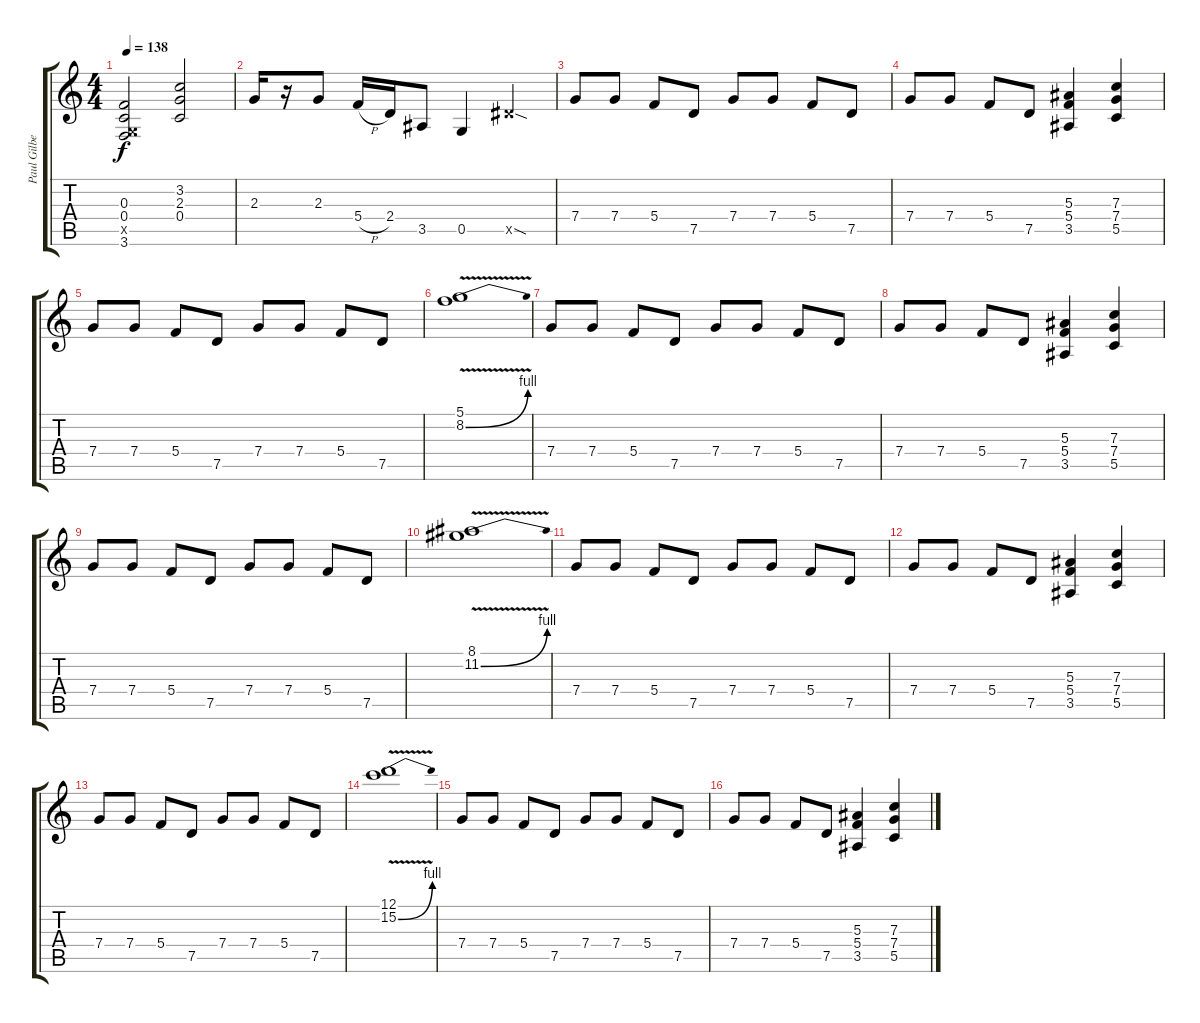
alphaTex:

\track ("Paul Gilbert" "Paul Gilbe") {instrument distortionguitar}
\staff {score tabs}
\tuning (D4 A3 F3 C3 G2 D2) {hide}
\ts (4 4)
\tempo 138
\clef g2
\ks c
(0.3 0.4 0.5{x} 3.6).2{dy f} (3.2 2.3 0.4).2 |
2.3.16 r.16 2.3.8 5.4{h}.16 2.4.16 3.5.8 0.5.4 8.5{sod x}.4 |
7.4.8 7.4.8 5.4.8 7.5.8 7.4.8 7.4.8 5.4.8 7.5.8 |
7.4.8 7.4.8 5.4.8 7.5.8 (5.3 5.4 3.5).4 (7.3 7.4 5.5).4 |
7.4.8 7.4.8 5.4.8 7.5.8 7.4.8 7.4.8 5.4.8 7.5.8 |
(5.1{v} 8.2{be (bend 0 0 60 4)}).1 |
7.4.8 7.4.8 5.4.8 7.5.8 7.4.8 7.4.8 5.4.8 7.5.8 |
7.4.8 7.4.8 5.4.8 7.5.8 (5.3 5.4 3.5).4 (7.3 7.4 5.5).4 |
7.4.8 7.4.8 5.4.8 7.5.8 7.4.8 7.4.8 5.4.8 7.5.8 |
(8.1{v} 11.2{be (bend 0 0 60 4)}).1 |
7.4.8 7.4.8 5.4.8 7.5.8 7.4.8 7.4.8 5.4.8 7.5.8 |
7.4.8 7.4.8 5.4.8 7.5.8 (5.3 5.4 3.5).4 (7.3 7.4 5.5).4 |
7.4.8 7.4.8 5.4.8 7.5.8 7.4.8 7.4.8 5.4.8 7.5.8 |
(12.1{v} 15.2{be (bend 0 0 60 4)}).1 |
7.4.8 7.4.8 5.4.8 7.5.8 7.4.8 7.4.8 5.4.8 7.5.8 |
7.4.8 7.4.8 5.4.8 7.5.8 (5.3 5.4 3.5).4 (7.3 7.4 5.5).4
